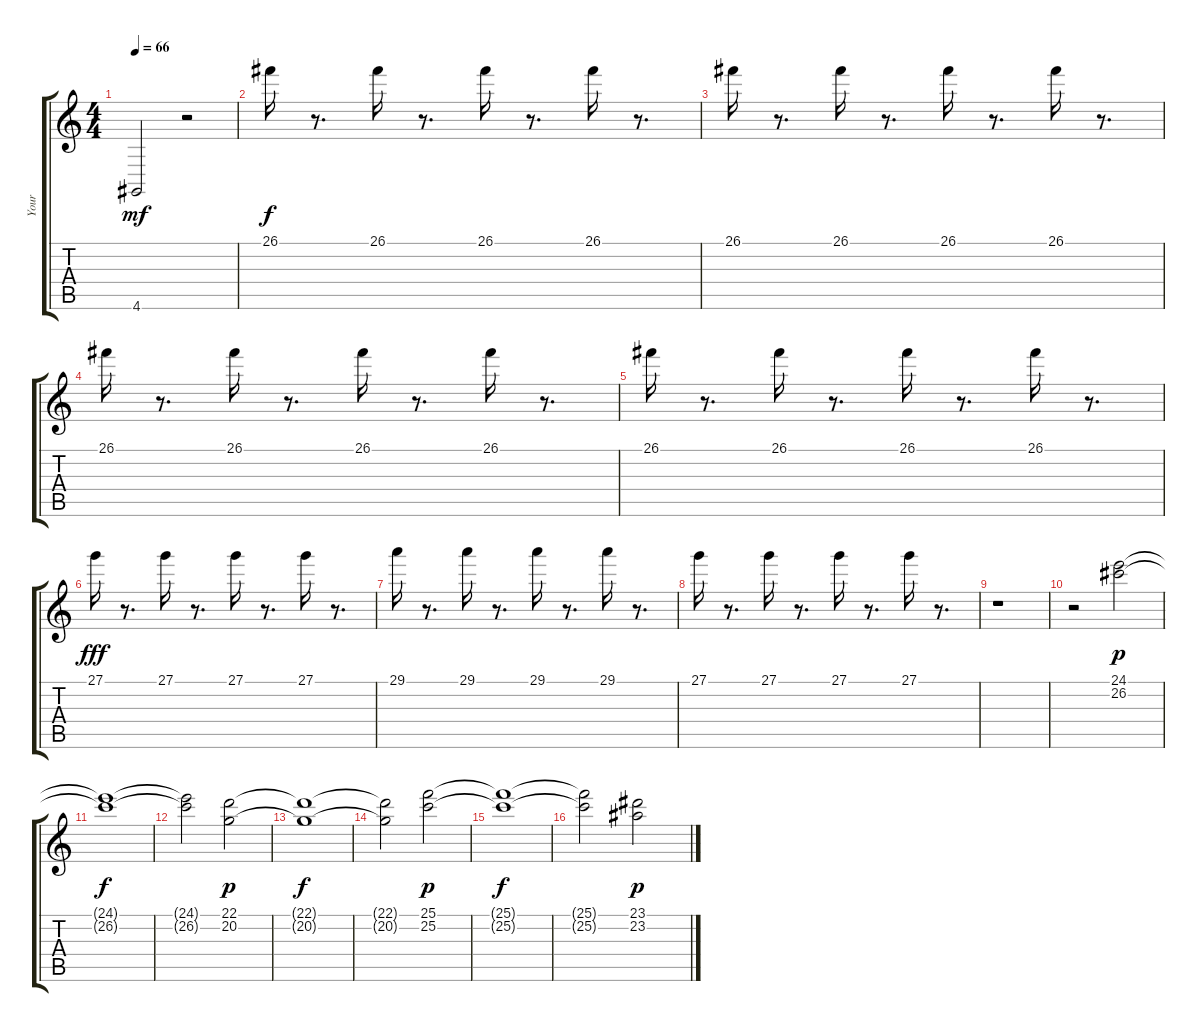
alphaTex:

\track ("Your" "Your") {instrument stringensemble1}
\staff {score tabs}
\tuning (E4 B3 G3 D3 A2 E2) {hide}
\ts (4 4)
\tempo 66
\clef g2
\ks c
4.6.2{dy mf volume 10} r.2{volume 12} |
26.1.16{dy f volume 10} r.8{d} 26.1.16 r.8{d} 26.1.16 r.8{d} 26.1.16 r.8{d} |
26.1.16 r.8{d} 26.1.16 r.8{d} 26.1.16 r.8{d} 26.1.16 r.8{d} |
26.1.16 r.8{d} 26.1.16 r.8{d} 26.1.16 r.8{d} 26.1.16 r.8{d} |
26.1.16 r.8{d} 26.1.16 r.8{d} 26.1.16 r.8{d} 26.1.16 r.8{d} |
27.1.16{dy fff} r.8{d} 27.1.16 r.8{d} 27.1.16 r.8{d} 27.1.16 r.8{d} |
29.1.16 r.8{d} 29.1.16 r.8{d} 29.1.16 r.8{d} 29.1.16 r.8{d} |
27.1.16 r.8{d} 27.1.16 r.8{d} 27.1.16 r.8{d} 27.1.16 r.8{d} |
r.1 |
r.2 (24.1 26.2).2{dy p volume 8} |
(24.1{t} 26.2{t}).1{dy f} |
(24.1{t} 26.2{t}).2 (22.1 20.2).2{dy p volume 5} |
(22.1{t} 20.2{t}).1{dy f} |
(22.1{t} 20.2{t}).2 (25.1 25.2).2{dy p volume 5} |
(25.1{t} 25.2{t}).1{dy f} |
(25.1{t} 25.2{t}).2 (23.1 23.2).2{dy p volume 5}
